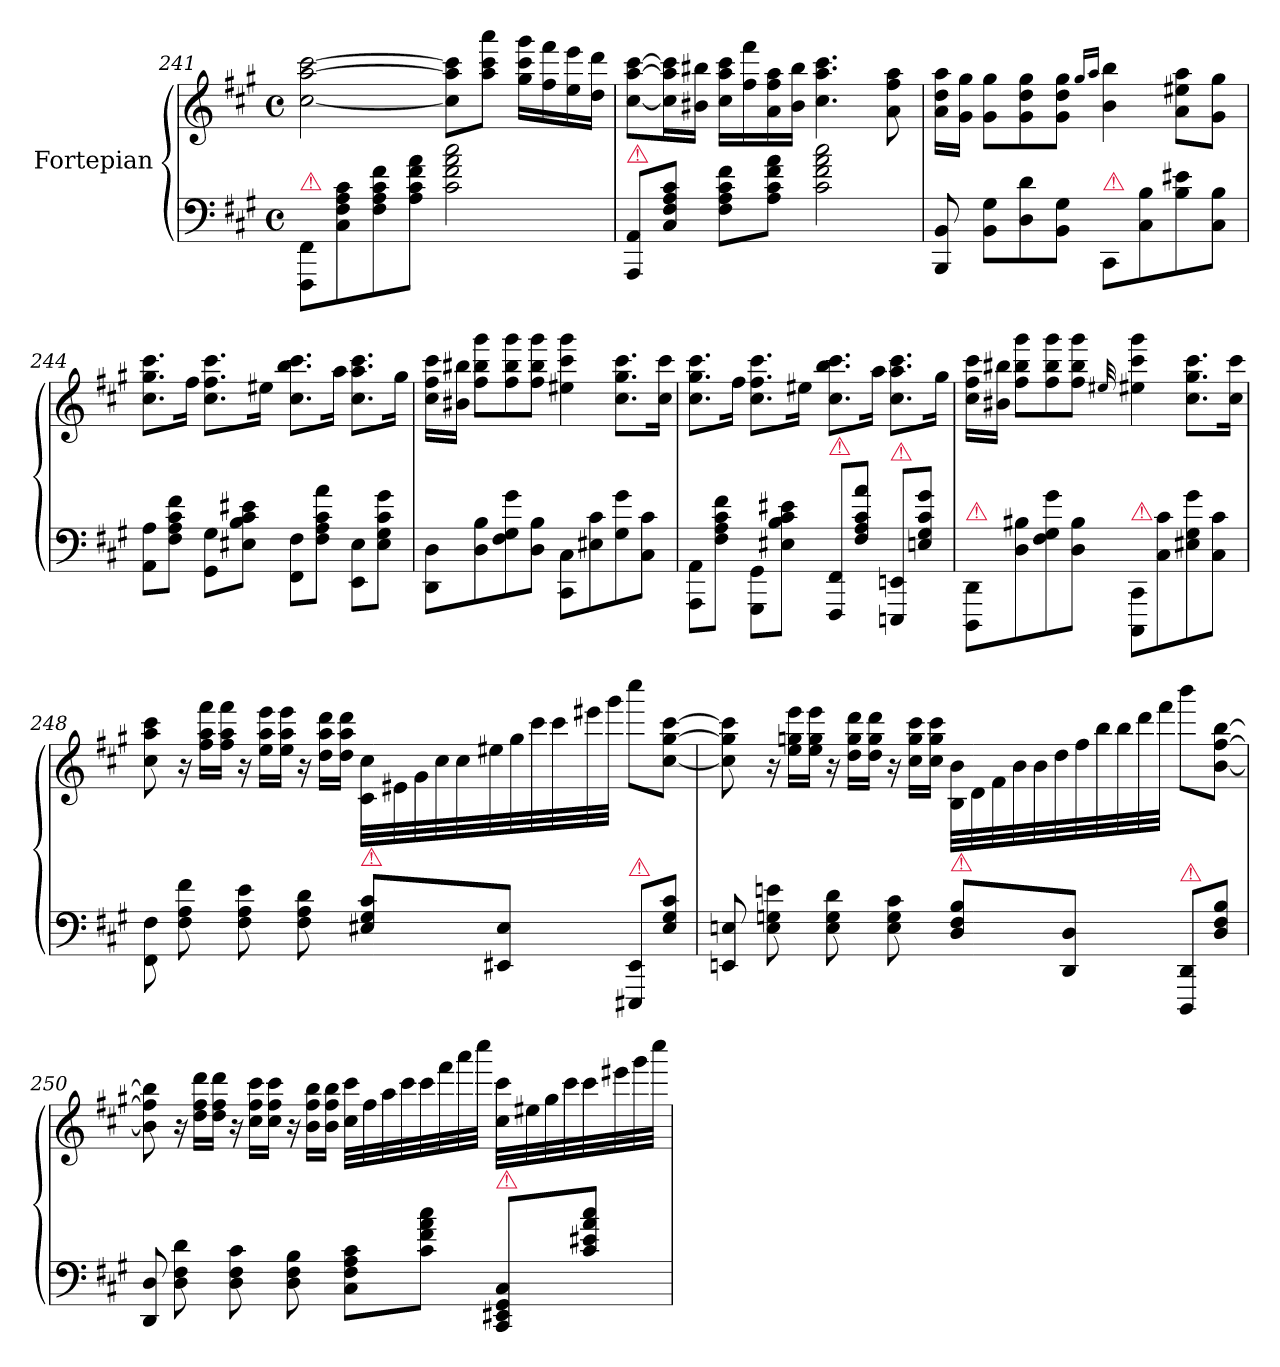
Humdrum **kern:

**kern	**kern
*part2	*part1
*staff2	*staff1
*I"Fortepian	*I"Fortepian
*clefF4	*clefG2
*k[f#c#g#]	*k[f#c#g#]
*M4/4	*M4/4
*met(c)	*met(c)
=241	=241
!LO:TX:a:color=crimson:t=⚠	!
8FFF#\ 8FF#\L	[2cc#\ [2aa\ [2ccc#\
8C#\ 8F#\ 8A\ 8c#\	.
8F#\ 8A\ 8c#\ 8f#\	.
8A\ 8c#\ 8f#\ 8a\J	.
2c#\ 2f#\ 2a\ 2cc#\	8cc#]\ 8aa]\ 8ccc#]\L
.	8aa\ 8ccc#\ 8aaa\J
.	16gg#\ 16ccc#\ 16ggg#\LL
.	16ff#\ 16fff#\
.	16ee\ 16eee\
.	16dd\ 16ddd\JJ
=242	=242
!LO:TX:a:color=crimson:t=⚠	!
8AAA/ 8AA/L	[8cc#\ [8aa\ [8ccc#\L
8C#\ 8F#\ 8A\ 8c#\J	16cc#]\ 16aa]\ 16ccc#]\L
.	16b#X\ 16bb#X\JJ
8F#\ 8A\ 8c#\ 8f#\L	16cc#\ 16aa\ 16ccc#\LL
.	16ff#\ 16fff#\
8A\ 8c#\ 8f#\ 8a\J	16a\ 16ff#\ 16aa\
.	16b#\ 16bb#\JJ
2c#\ 2f#\ 2a\ 2cc#\	4.cc#\ 4.aa\ 4.ccc#\
.	8a\ 8ff#\ 8aa\
=243	=243
8BBB/ 8BB/	16a\ 16dd\ 16aa\LL
.	16g#\ 16gg#\JJ
8BB\ 8G#\L	8g#\ 8gg#\L
8D\ 8d\	8g#\ 8dd\ 8gg#\
8BB\ 8G#\J	8g#\ 8dd\ 8gg#\J
.	16qqgg#/LL
.	16qqaa/JJ
!LO:TX:a:color=crimson:t=⚠	!
8CC#/L	4b\ 4bb\
8C#\ 8B\	.
8B\ 8e#X\	8a\ 8ee#X\ 8aa\L
8C#\ 8B\J	8g#\ 8gg#\J
=244	=244
8AA\ 8A\L	8.cc#\ 8.gg#\ 8.ccc#\L
8F#\ 8A\ 8c#\ 8f#\J	.
.	16ff#\Jk
8GG#\ 8G#\L	8.cc#\ 8.ff#\ 8.ccc#\L
8E#X\ 8B\ 8c#\ 8e#X\J	.
.	16ee#X\Jk
8FF#\ 8F#\L	8.cc#\ 8.bb\ 8.ccc#\L
8F#\ 8A\ 8c#\ 8a\J	.
.	16aa\Jk
8EE\ 8E#\L	8.cc#\ 8.aa\ 8.ccc#\L
8E#\ 8G#\ 8c#\ 8g#\J	.
.	16gg#\Jk
=245	=245
8DD\ 8D\L	16cc#\ 16ff#\ 16ccc#\LL
.	16b#X\ 16bb#X\JJ
8D\ 8B\	8ff#\ 8bb#\ 8ggg#\L
8F#\ 8G#\ 8g#\	8ff#\ 8bb#\ 8ggg#\
8D\ 8B\J	8ff#\ 8bb#\ 8ggg#\J
8CC#\ 8C#\L	4ee#X\ 4ccc#\ 4ggg#\
8E#X\ 8c#\	.
8G#\ 8g#\	8.cc#\ 8.gg#\ 8.ccc#\L
8C#\ 8c#\J	.
.	16cc#\ 16ccc#\Jk
=246	=246
8AAA\ 8AA\L	8.cc#\ 8.gg#\ 8.ccc#\L
8F#\ 8A\ 8c#\ 8f#\J	.
.	16ff#\Jk
8GGG#\ 8GG#\L	8.cc#\ 8.ff#\ 8.ccc#\L
8E#X\ 8B\ 8c#\ 8e#X\J	.
.	16ee#X\Jk
!LO:TX:a:color=crimson:t=⚠	!
8FFF#/ 8FF#/L	8.cc#\ 8.bb\ 8.ccc#\L
8F#\ 8A\ 8c#\ 8a\J	.
.	16aa\Jk
!LO:TX:a:color=crimson:t=⚠	!
8EEEn/ 8EEn/L	8.cc#\ 8.aa\ 8.ccc#\L
8En\ 8G#\ 8c#\ 8g#\J	.
.	16gg#\Jk
=247	=247
!LO:TX:a:color=crimson:t=⚠	!
8DDD/ 8DD/L	16cc#\ 16ff#\ 16ccc#\LL
.	16b#X\ 16bb#X\JJ
8D\ 8B#X\	8ff#\ 8bb#\ 8ggg#\L
8F#\ 8G#\ 8g#\	8ff#\ 8bb#\ 8ggg#\
8D\ 8B#\J	8ff#\ 8bb#\ 8ggg#\J
.	32qqee#X/
!LO:TX:a:color=crimson:t=⚠	!
8CCC#/ 8CC#/L	4ee#X\ 4ccc#\ 4ggg#\
8C#\ 8c#\	.
8E#X\ 8G#\ 8g#\	8.cc#\ 8.gg#\ 8.ccc#\L
8C#\ 8c#\J	.
.	16cc#\ 16ccc#\Jk
=248	=248
8FF#\ 8F#\	8cc#\ 8aa\ 8ccc#\
*	*Xtuplet
8F#\ 8A\ 8f#\	24r
.	24ff#\ 24aa\ 24fff#\LL
.	24ff#\ 24aa\ 24fff#\JJ
8F#\ 8A\ 8e\	24r
.	24ee\ 24aa\ 24eee\LL
.	24ee\ 24aa\ 24eee\JJ
8F#\ 8A\ 8d\	24r
.	24dd\ 24aa\ 24ddd\LL
.	24dd\ 24aa\ 24ddd\JJ
!LO:TX:a:color=crimson:t=⚠	!
8E#X\ 8G#\ 8c#\L	44c#\ 44cc#\LLL
.	44e#X\
.	44g#\
.	44cc#\
.	44cc#\
.	44ee#X\
8EE#X/ 8E#/J	.
.	44gg#\
.	44ccc#\
.	44ccc#\
.	44eee#X\
.	44ggg#\JJJ
!LO:TX:a:color=crimson:t=⚠	!
8EEE#X/ 8EE#/L	8cccc#\L
8E#\ 8G#\ 8c#\J	[8cc#\ [8gg#\ [8ccc#\J
=249	=249
8EEn/ 8En/	8cc#]\ 8gg#]\ 8ccc#]\
8E\ 8Gn\ 8en\	24r
.	24ee\ 24ggn\ 24eee\LL
.	24ee\ 24gg\ 24eee\JJ
8E\ 8G\ 8d\	24r
.	24dd\ 24gg\ 24ddd\LL
.	24dd\ 24gg\ 24ddd\JJ
8E\ 8G\ 8c#\	24r
.	24cc#\ 24gg\ 24ccc#\LL
.	24cc#\ 24gg\ 24ccc#\JJ
!LO:TX:a:color=crimson:t=⚠	!
8D\ 8F#\ 8B\L	44B\ 44b\LLL
.	44d\
.	44f#\
.	44b\
.	44b\
.	44dd\
8DD/ 8D/J	.
.	44ff#\
.	44bb\
.	44bb\
.	44ddd\
.	44fff#\JJJ
!LO:TX:a:color=crimson:t=⚠	!
8DDD/ 8DD/L	8bbb\L
8D\ 8F#\ 8B\J	[8b\ [8ff#\ [8bb\J
=250	=250
8DD/ 8D/	8b]\ 8ff#]\ 8bb]\
8D\ 8F#\ 8d\	24r
.	24dd\ 24ff#\ 24ddd\LL
.	24dd\ 24ff#\ 24ddd\JJ
8D\ 8F#\ 8c#\	24r
.	24cc#\ 24ff#\ 24ccc#\LL
.	24cc#\ 24ff#\ 24ccc#\JJ
8D\ 8F#\ 8B\	24r
.	24b\ 24ff#\ 24bb\LL
.	24b\ 24ff#\ 24bb\JJ
8C#\ 8F#\ 8A\ 8c#\L	32cc#\ 32ccc#\LLL
.	32ff#\
.	32aa\
.	32ccc#\
8c#\ 8f#\ 8a\ 8cc#\J	32ccc#\
.	32fff#\
.	32aaa\
.	32cccc#\JJJ
!LO:TX:a:color=crimson:t=⚠	!
8CC#/ 8EE#X/ 8GG#/ 8C#/L	32cc#\ 32ccc#\LLL
.	32ee#X\
.	32gg#\
.	32ccc#\
8c#\ 8e#X\ 8a\ 8cc#\J	32ccc#\
.	32eee#X\
.	32ggg#\
.	32cccc#\JJJ
=	=
*-	*-
